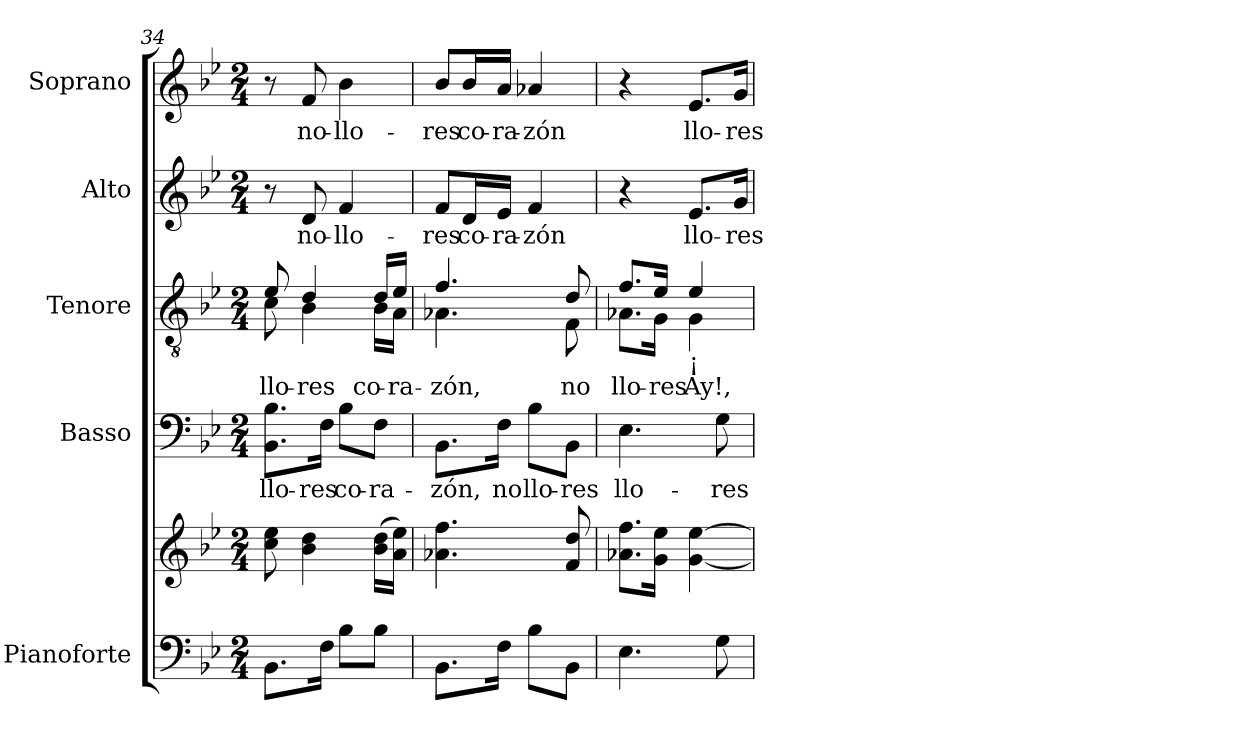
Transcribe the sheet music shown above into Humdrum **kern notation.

**kern	**kern	**kern	**text	**kern	**text	**kern	**text	**kern	**text
*part5	*part5	*part4	*part4	*part3	*part3	*part2	*part2	*part1	*part1
*staff6	*staff5	*staff4	*staff4	*staff3	*staff3	*staff2	*staff2	*staff1	*staff1
*I"Pianoforte	*	*I"Basso	*	*I"Tenore	*	*I"Alto	*	*I"Soprano	*
*	*	*I'B.	*	*I'T.	*	*I'A.	*	*I'S.	*
*clefF4	*clefG2	*clefF4	*	*clefGv2	*	*clefG2	*	*clefG2	*
*	*	*	*	*ITrd7c12	*	*	*	*	*
*k[b-e-]	*k[b-e-]	*k[b-e-]	*	*k[b-e-]	*	*k[b-e-]	*	*k[b-e-]	*
*B-:	*B-:	*B-:	*	*B-:	*	*B-:	*	*B-:	*
*M2/4	*M2/4	*M2/4	*	*M2/4	*	*M2/4	*	*M2/4	*
=34	=34	=34	=34	=34	=34	=34	=34	=34	=34
!	!	!	!LO:LY:b:color=#000000	!	!	!	!	!	!
!	!	!	!	!	!LO:LY:b:color=#000000	!	!	!	!
*	*	*	*	*^	*	*	*	*	*
8.BB-i\L	8cci\ 8ee-i	8.BB-i\ 8.B-iL	llo-	8E-i/	8Ci\	llo-	8r	.	8r	.
!	!	!	!	!	!	!LO:LY:b:color=#000000	!	!	!	!
!	!	!	!	!	!	!	!	!LO:LY:b:color=#000000	!	!
!	!	!	!	!	!	!	!	!	!	!LO:LY:b:color=#000000
.	4b-i\ 4ddi	.	.	4Di/	4BB-i\	-res	8di/	no-	8fi/	no-
!	!	!	!LO:LY:b:color=#000000	!	!	!	!	!	!	!
16Fi\Jk	.	16Fi\Jk	-res	.	.	.	.	.	.	.
!	!	!	!LO:LY:b:color=#000000	!	!	!	!	!	!	!
!	!	!	!	!	!	!	!	!LO:LY:b:color=#000000	!	!
!	!	!	!	!	!	!	!	!	!	!LO:LY:b:color=#000000
8B-i\L	.	8B-i\L	co-	.	.	.	4fi/	-llo-	4b-i\	-llo-
!	!	!	!LO:LY:b:color=#000000	!	!	!	!	!	!	!
!	!	!	!	!	!	!LO:LY:b:color=#000000	!	!	!	!
8B-i\J	(16b-i\ 16ddiLL	8Fi\J	-ra-	16Di/LL	16BB-i\LL	co-	.	.	.	.
!	!	!	!	!	!	!LO:LY:b:color=#000000	!	!	!	!
.	16ai\ 16ee-iJJ)	.	.	16E-i/JJ	16AAi\JJ	-ra-	.	.	.	.
=35	=35	=35	=35	=35	=35	=35	=35	=35	=35	=35
!	!	!	!LO:LY:b:color=#000000	!	!	!	!	!	!	!
!	!	!	!	!	!	!LO:LY:b:color=#000000	!	!	!	!
!	!	!	!	!	!	!	!	!LO:LY:b:color=#000000	!	!
!	!	!	!	!	!	!	!	!	!	!LO:LY:b:color=#000000
8.BB-i\L	4.a-Xi\ 4.ffi	8.BB-i\L	-zón,	4.Fi/	4.AA-Xi\	-zón,	8fi/L	-res	8b-i/L	-res
!	!	!	!	!	!	!	!	!LO:LY:b:color=#000000	!	!
!	!	!	!	!	!	!	!	!	!	!LO:LY:b:color=#000000
.	.	.	.	.	.	.	16di/L	co-	16b-i/L	co-
!	!	!	!LO:LY:b:color=#000000	!	!	!	!	!	!	!
!	!	!	!	!	!	!	!	!LO:LY:b:color=#000000	!	!
!	!	!	!	!	!	!	!	!	!	!LO:LY:b:color=#000000
16Fi\Jk	.	16Fi\Jk	no	.	.	.	16e-i/JJ	-ra-	16ai/JJ	-ra-
!	!	!	!LO:LY:b:color=#000000	!	!	!	!	!	!	!
!	!	!	!	!	!	!	!	!LO:LY:b:color=#000000	!	!
!	!	!	!	!	!	!	!	!	!	!LO:LY:b:color=#000000
8B-i\L	.	8B-i\L	llo-	.	.	.	4fi/	-zón	4a-Xi/	-zón
!	!	!	!LO:LY:b:color=#000000	!	!	!	!	!	!	!
!	!	!	!	!	!	!LO:LY:b:color=#000000	!	!	!	!
8BB-i\J	8fi/ 8ddi	8BB-i\J	-res	8Di/	8FFi\	no	.	.	.	.
!!LO:PB:g=z
=36	=36	=36	=36	=36	=36	=36	=36	=36	=36	=36
!	!	!	!LO:LY:b:color=#000000	!	!	!	!	!	!	!
!	!	!	!	!	!	!LO:LY:b:color=#000000	!	!	!	!
4.E-i\	8.a-Xi\ 8.ffiL	4.E-i\	llo-	8.Fi/L	8.AA-Xi\L	llo-	4r	.	4r	.
!	!	!	!	!	!	!LO:LY:b:color=#000000	!	!	!	!
.	16gi\ 16ee-iJk	.	.	16E-i/Jk	16GGi\Jk	-res	.	.	.	.
!	!	!	!	!	!	!LO:LY:b:color=#000000	!	!	!	!
!	!	!	!	!	!	!	!	!LO:LY:b:color=#000000	!	!
!	!	!	!	!LO:TX:b:t=¡	!	!	!	!	!	!
!	!	!	!	!	!	!	!	!	!	!LO:LY:b:color=#000000
.	[4gi\ [4ee-i	.	.	4E-i/	4GGi\	Ay!,	8.e-i/L	llo-	8.e-i/L	llo-
!	!	!	!LO:LY:b:color=#000000	!	!	!	!	!	!	!
8Gi\	.	8Gi\	-res	.	.	.	.	.	.	.
!	!	!	!	!	!	!	!	!LO:LY:b:color=#000000	!	!
!	!	!	!	!	!	!	!	!	!	!LO:LY:b:color=#000000
.	.	.	.	.	.	.	16gi/Jk	-res	16gi/Jk	-res
*	*	*	*	*v	*v	*	*	*	*	*
=	=	=	=	=	=	=	=	=	=
*-	*-	*-	*-	*-	*-	*-	*-	*-	*-
